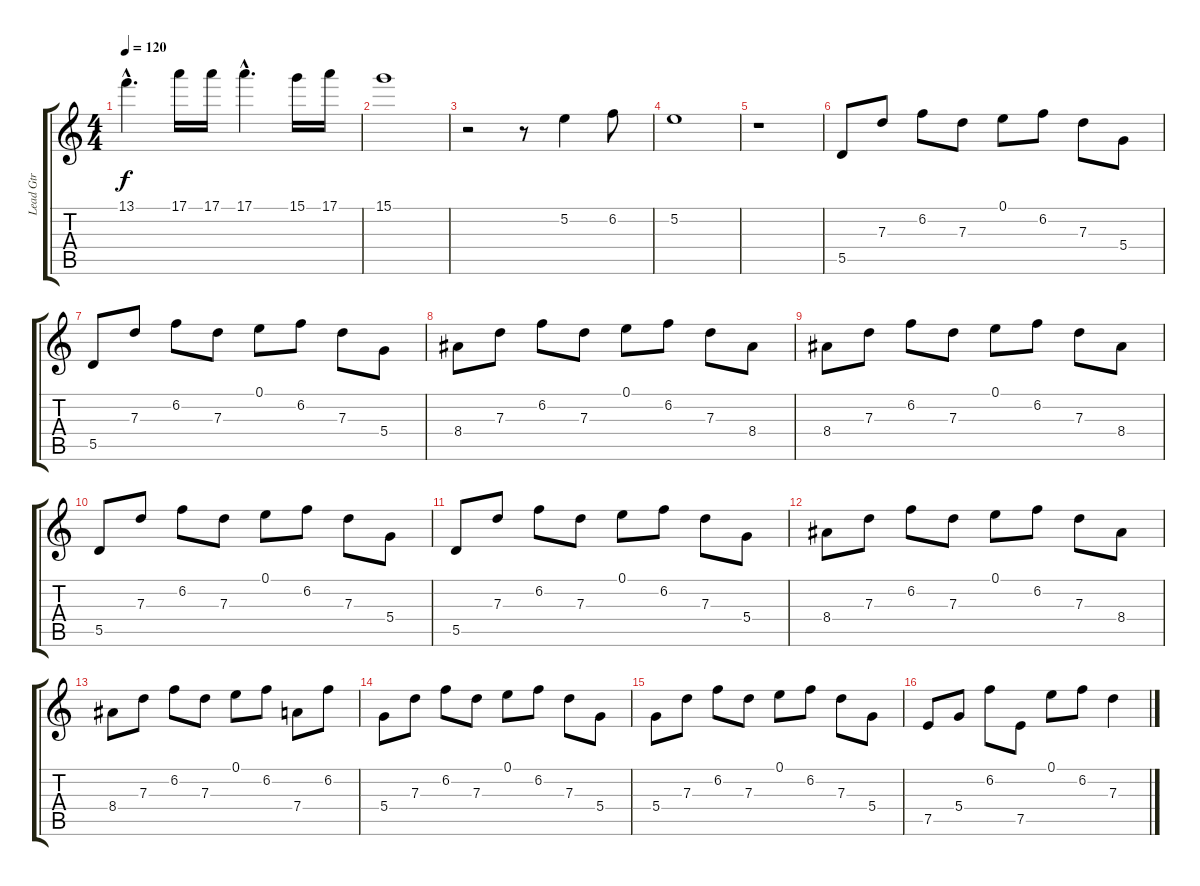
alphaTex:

\track ("Lead Gtr" "Lead Gtr") {instrument acousticguitarsteel}
\staff {score tabs}
\tuning (E4 B3 G3 D3 A2 E2) {hide}
\ts (4 4)
\tempo 120
\clef g2
\ks c
13.1{hac}.4{d dy f} 17.1.16 17.1.16 17.1{hac}.4{d} 15.1.16 17.1.16 |
15.1.1 |
r.2 r.8 5.2.4 6.2.8 |
5.2.1 |
r.1 |
5.5.8 7.3.8 6.2.8 7.3.8 0.1.8 6.2.8 7.3.8 5.4.8 |
5.5.8 7.3.8 6.2.8 7.3.8 0.1.8 6.2.8 7.3.8 5.4.8 |
8.4.8 7.3.8 6.2.8 7.3.8 0.1.8 6.2.8 7.3.8 8.4.8 |
8.4.8 7.3.8 6.2.8 7.3.8 0.1.8 6.2.8 7.3.8 8.4.8 |
5.5.8 7.3.8 6.2.8 7.3.8 0.1.8 6.2.8 7.3.8 5.4.8 |
5.5.8 7.3.8 6.2.8 7.3.8 0.1.8 6.2.8 7.3.8 5.4.8 |
8.4.8 7.3.8 6.2.8 7.3.8 0.1.8 6.2.8 7.3.8 8.4.8 |
8.4.8 7.3.8 6.2.8 7.3.8 0.1.8 6.2.8 7.4.8 6.2.8 |
5.4.8 7.3.8 6.2.8 7.3.8 0.1.8 6.2.8 7.3.8 5.4.8 |
5.4.8 7.3.8 6.2.8 7.3.8 0.1.8 6.2.8 7.3.8 5.4.8 |
7.5.8 5.4.8 6.2.8 7.5.8 0.1.8 6.2.8 7.3.4
